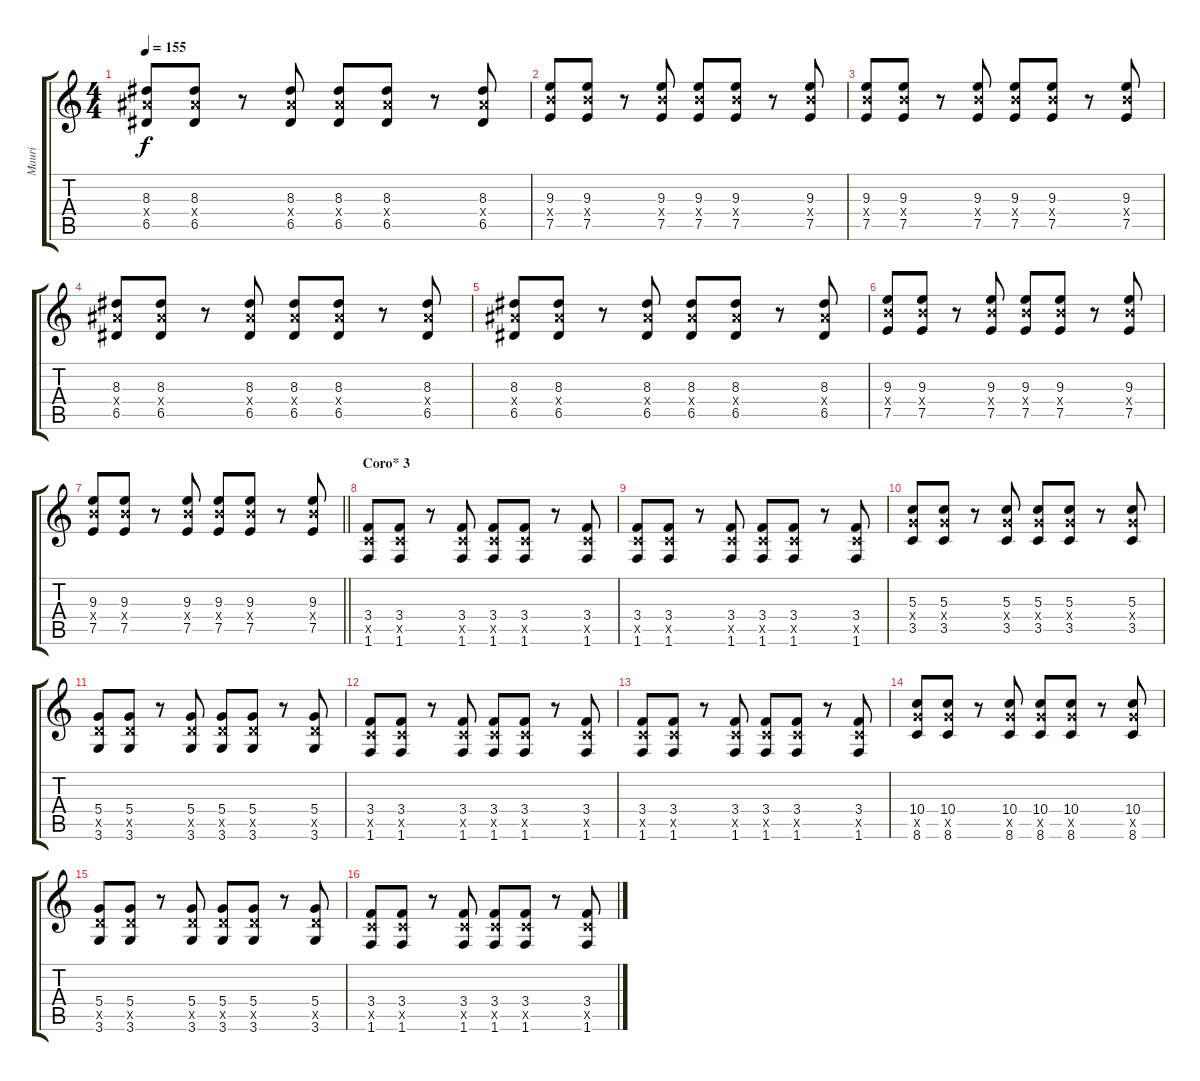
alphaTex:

\track ("Mauri" "Mauri") {instrument electricguitarclean}
\staff {score tabs}
\tuning (E4 B3 G3 D3 A2 E2) {hide}
\ts (4 4)
\tempo 155
\clef g2
\ks c
(8.3 8.4{x} 6.5).8{dy f} (8.3 8.4{x} 6.5).8 r.8 (8.3 8.4{x} 6.5).8 (8.3 8.4{x} 6.5).8 (8.3 8.4{x} 6.5).8 r.8 (8.3 8.4{x} 6.5).8 |
(9.3 9.4{x} 7.5).8 (9.3 9.4{x} 7.5).8 r.8 (9.3 9.4{x} 7.5).8 (9.3 9.4{x} 7.5).8 (9.3 9.4{x} 7.5).8 r.8 (9.3 9.4{x} 7.5).8 |
(9.3 9.4{x} 7.5).8 (9.3 9.4{x} 7.5).8 r.8 (9.3 9.4{x} 7.5).8 (9.3 9.4{x} 7.5).8 (9.3 9.4{x} 7.5).8 r.8 (9.3 9.4{x} 7.5).8 |
(8.3 8.4{x} 6.5).8 (8.3 8.4{x} 6.5).8 r.8 (8.3 8.4{x} 6.5).8 (8.3 8.4{x} 6.5).8 (8.3 8.4{x} 6.5).8 r.8 (8.3 8.4{x} 6.5).8 |
(8.3 8.4{x} 6.5).8 (8.3 8.4{x} 6.5).8 r.8 (8.3 8.4{x} 6.5).8 (8.3 8.4{x} 6.5).8 (8.3 8.4{x} 6.5).8 r.8 (8.3 8.4{x} 6.5).8 |
(9.3 9.4{x} 7.5).8 (9.3 9.4{x} 7.5).8 r.8 (9.3 9.4{x} 7.5).8 (9.3 9.4{x} 7.5).8 (9.3 9.4{x} 7.5).8 r.8 (9.3 9.4{x} 7.5).8 |
\barLineRight lightlight
(9.3 9.4{x} 7.5).8 (9.3 9.4{x} 7.5).8 r.8 (9.3 9.4{x} 7.5).8 (9.3 9.4{x} 7.5).8 (9.3 9.4{x} 7.5).8 r.8 (9.3 9.4{x} 7.5).8 |
\section ("" "Coro* 3")
(3.4 3.5{x} 1.6).8 (3.4 3.5{x} 1.6).8 r.8 (3.4 3.5{x} 1.6).8 (3.4 3.5{x} 1.6).8 (3.4 3.5{x} 1.6).8 r.8 (3.4 3.5{x} 1.6).8 |
(3.4 3.5{x} 1.6).8 (3.4 3.5{x} 1.6).8 r.8 (3.4 3.5{x} 1.6).8 (3.4 3.5{x} 1.6).8 (3.4 3.5{x} 1.6).8 r.8 (3.4 3.5{x} 1.6).8 |
(5.3 5.4{x} 3.5).8 (5.3 5.4{x} 3.5).8 r.8 (5.3 5.4{x} 3.5).8 (5.3 5.4{x} 3.5).8 (5.3 5.4{x} 3.5).8 r.8 (5.3 5.4{x} 3.5).8 |
(5.4 5.5{x} 3.6).8 (5.4 5.5{x} 3.6).8 r.8 (5.4 5.5{x} 3.6).8 (5.4 5.5{x} 3.6).8 (5.4 5.5{x} 3.6).8 r.8 (5.4 5.5{x} 3.6).8 |
(3.4 3.5{x} 1.6).8 (3.4 3.5{x} 1.6).8 r.8 (3.4 3.5{x} 1.6).8 (3.4 3.5{x} 1.6).8 (3.4 3.5{x} 1.6).8 r.8 (3.4 3.5{x} 1.6).8 |
(3.4 3.5{x} 1.6).8 (3.4 3.5{x} 1.6).8 r.8 (3.4 3.5{x} 1.6).8 (3.4 3.5{x} 1.6).8 (3.4 3.5{x} 1.6).8 r.8 (3.4 3.5{x} 1.6).8 |
(10.4 10.5{x} 8.6).8 (10.4 10.5{x} 8.6).8 r.8 (10.4 10.5{x} 8.6).8 (10.4 10.5{x} 8.6).8 (10.4 10.5{x} 8.6).8 r.8 (10.4 10.5{x} 8.6).8 |
(5.4 5.5{x} 3.6).8 (5.4 5.5{x} 3.6).8 r.8 (5.4 5.5{x} 3.6).8 (5.4 5.5{x} 3.6).8 (5.4 5.5{x} 3.6).8 r.8 (5.4 5.5{x} 3.6).8 |
(3.4 3.5{x} 1.6).8 (3.4 3.5{x} 1.6).8 r.8 (3.4 3.5{x} 1.6).8 (3.4 3.5{x} 1.6).8 (3.4 3.5{x} 1.6).8 r.8 (3.4 3.5{x} 1.6).8
